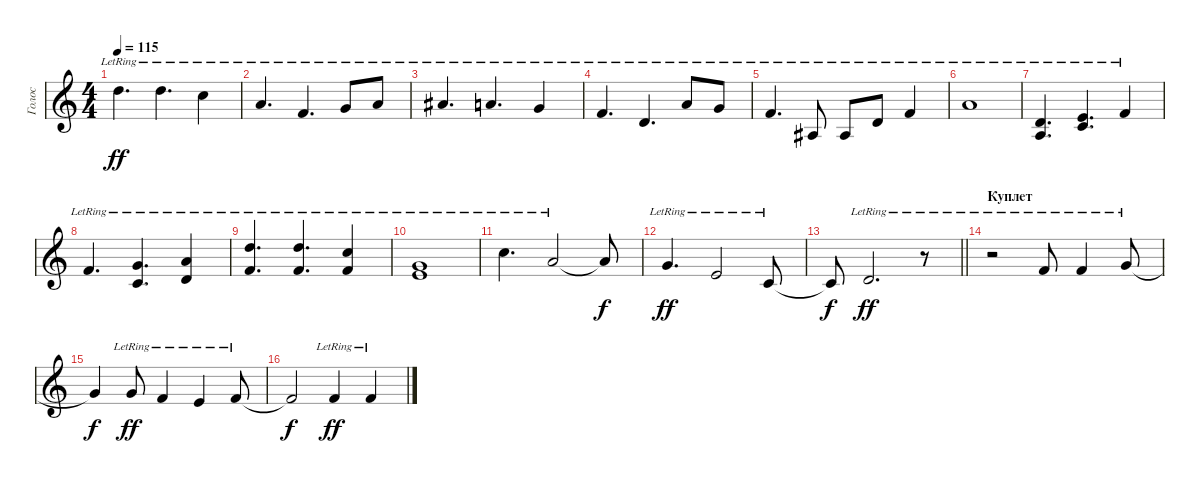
\track ("Голос" "Голос") {instrument acousticgrandpiano}
\staff {score}
\tuning (E4 B3 G3 D3 A2 E2) {hide}
\ts (4 4)
\tempo 115
\clef g2
\ks c
10.1{lr}.4{d dy ff} 10.1{lr}.4{d} 8.1{lr}.4 |
10.2{lr}.4{d} 10.3{lr}.4{d} 8.2{lr}.8 10.2{lr}.8 |
11.2{lr}.4{d} 10.2{lr}.4{d} 8.2{lr}.4 |
10.3{lr}.4{d} 7.3{lr}.4{d} 5.1{lr}.8 3.1{lr}.8 |
1.1{lr}.4{d} 3.3{lr}.8 3.3{lr}.8 3.2{lr}.8 1.1{lr}.4 |
5.1{lr}.1 |
(7.3{lr} 7.4{lr}).4{d} (5.2{lr} 5.3{lr}).4{d} 6.2{lr}.4 |
6.2{lr}.4{d} (3.1{lr} 5.3{lr}).4{d} (5.1{lr} 3.2{lr}).4 |
(10.1{lr} 10.3{lr}).4{d} (10.1{lr} 10.3{lr}).4{d} (8.1{lr} 10.3{lr}).4 |
(8.2{lr} 9.3{lr}).1 |
8.1{lr}.4{d} 10.2{lr}.2 10.2{t}.8{dy f} |
8.2{lr}.4{d dy ff} 9.3{lr}.2 10.4{lr}.8 |
\barLineRight lightlight
10.4{t}.8{dy f} 7.3{lr}.2{d dy ff} r.8 |
\section ("" "Куплет")
r.2 6.2{lr}.8 6.2{lr}.4 3.1{lr}.8 |
3.1{t}.4{dy f} 3.1{lr}.8{dy ff} 1.1{lr}.4 0.1{lr}.4 1.1{lr}.8 |
1.1{t}.2{dy f} 1.1{lr}.4{dy ff} 1.1{lr}.4
